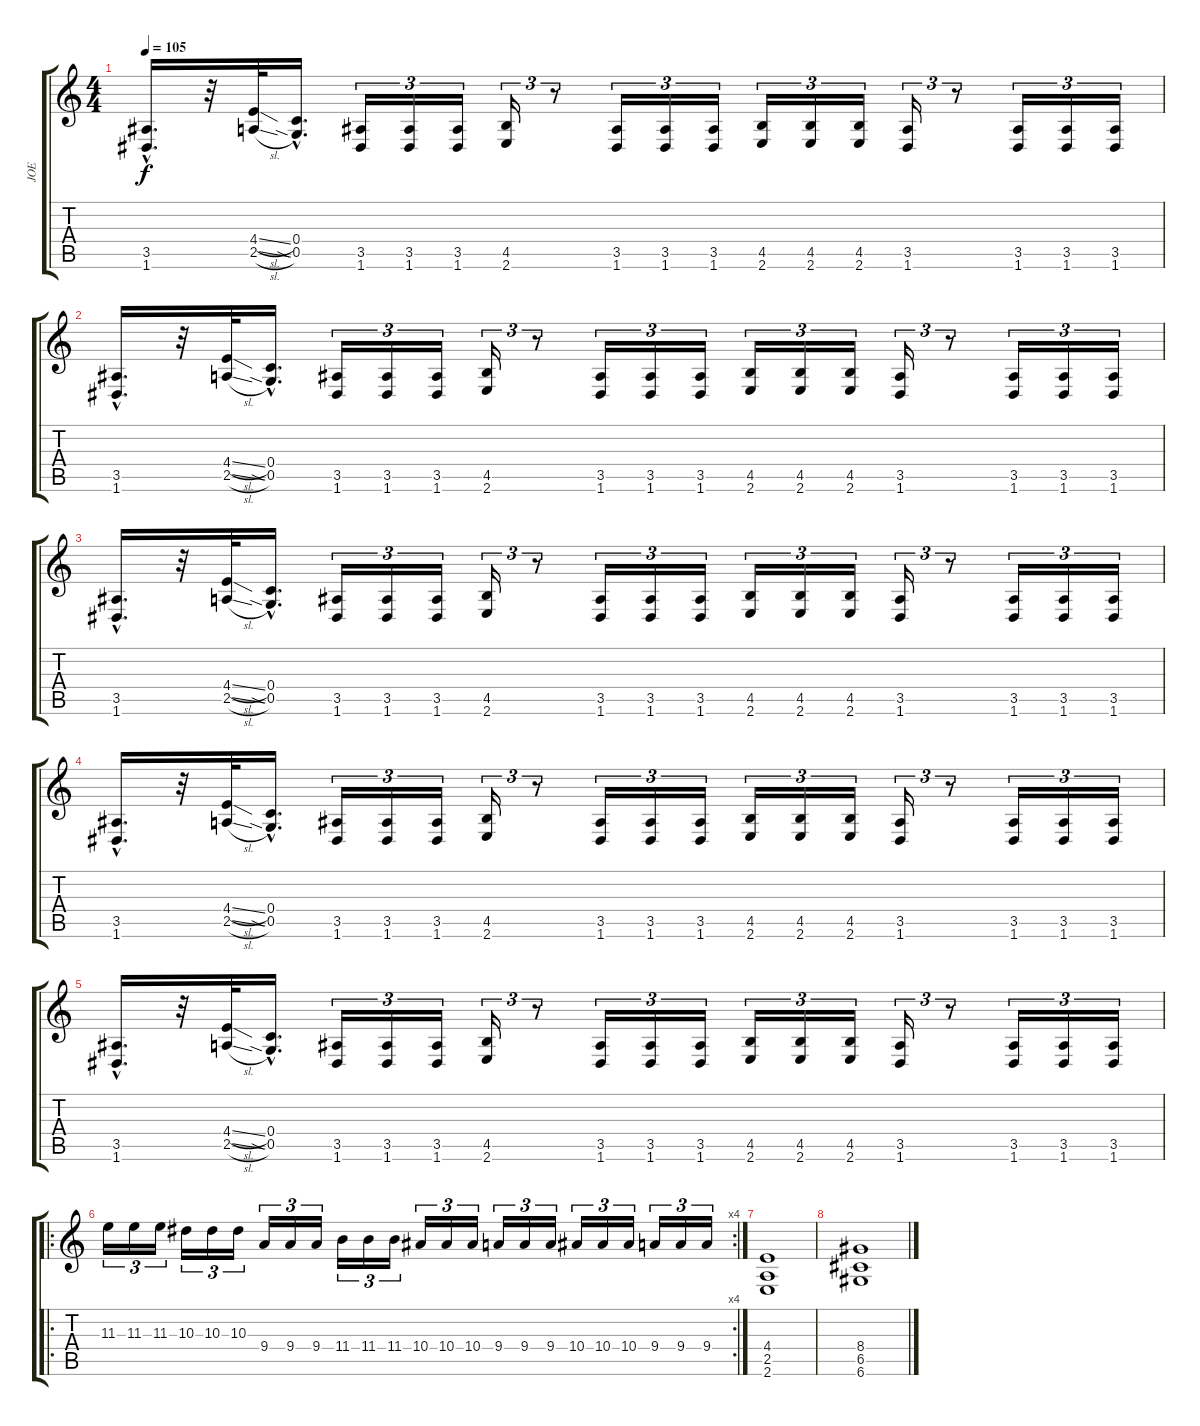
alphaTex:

\track ("JOE" "JOE") {instrument overdrivenguitar}
\staff {score tabs}
\tuning (D4 A3 F3 C3 G2 D2) {hide}
\ts (4 4)
\tempo 105
\clef g2
\ks c
(3.5{hac} 1.6{hac}).16{d dy f} r.32 (4.4{sl} 2.5{sl}).32 (0.4{hac} 0.5{sia hac}).16{d} (3.5 1.6).16{tu (3 2)} (3.5 1.6).16{tu (3 2)} (3.5 1.6).16{tu (3 2)} (4.5 2.6).16{tu (3 2)} r.8{tu (3 2)} (3.5 1.6).16{tu (3 2)} (3.5 1.6).16{tu (3 2)} (3.5 1.6).16{tu (3 2)} (4.5 2.6).16{tu (3 2)} (4.5 2.6).16{tu (3 2)} (4.5 2.6).16{tu (3 2)} (3.5 1.6).16{tu (3 2)} r.8{tu (3 2)} (3.5 1.6).16{tu (3 2)} (3.5 1.6).16{tu (3 2)} (3.5 1.6).16{tu (3 2)} |
(3.5{hac} 1.6{hac}).16{d} r.32 (4.4{sl} 2.5{sl}).32 (0.4{hac} 0.5{sia hac}).16{d} (3.5 1.6).16{tu (3 2)} (3.5 1.6).16{tu (3 2)} (3.5 1.6).16{tu (3 2)} (4.5 2.6).16{tu (3 2)} r.8{tu (3 2)} (3.5 1.6).16{tu (3 2)} (3.5 1.6).16{tu (3 2)} (3.5 1.6).16{tu (3 2)} (4.5 2.6).16{tu (3 2)} (4.5 2.6).16{tu (3 2)} (4.5 2.6).16{tu (3 2)} (3.5 1.6).16{tu (3 2)} r.8{tu (3 2)} (3.5 1.6).16{tu (3 2)} (3.5 1.6).16{tu (3 2)} (3.5 1.6).16{tu (3 2)} |
(3.5{hac} 1.6{hac}).16{d} r.32 (4.4{sl} 2.5{sl}).32 (0.4{hac} 0.5{sia hac}).16{d} (3.5 1.6).16{tu (3 2)} (3.5 1.6).16{tu (3 2)} (3.5 1.6).16{tu (3 2)} (4.5 2.6).16{tu (3 2)} r.8{tu (3 2)} (3.5 1.6).16{tu (3 2)} (3.5 1.6).16{tu (3 2)} (3.5 1.6).16{tu (3 2)} (4.5 2.6).16{tu (3 2)} (4.5 2.6).16{tu (3 2)} (4.5 2.6).16{tu (3 2)} (3.5 1.6).16{tu (3 2)} r.8{tu (3 2)} (3.5 1.6).16{tu (3 2)} (3.5 1.6).16{tu (3 2)} (3.5 1.6).16{tu (3 2)} |
(3.5{hac} 1.6{hac}).16{d} r.32 (4.4{sl} 2.5{sl}).32 (0.4{hac} 0.5{sia hac}).16{d} (3.5 1.6).16{tu (3 2)} (3.5 1.6).16{tu (3 2)} (3.5 1.6).16{tu (3 2)} (4.5 2.6).16{tu (3 2)} r.8{tu (3 2)} (3.5 1.6).16{tu (3 2)} (3.5 1.6).16{tu (3 2)} (3.5 1.6).16{tu (3 2)} (4.5 2.6).16{tu (3 2)} (4.5 2.6).16{tu (3 2)} (4.5 2.6).16{tu (3 2)} (3.5 1.6).16{tu (3 2)} r.8{tu (3 2)} (3.5 1.6).16{tu (3 2)} (3.5 1.6).16{tu (3 2)} (3.5 1.6).16{tu (3 2)} |
(3.5{hac} 1.6{hac}).16{d} r.32 (4.4{sl} 2.5{sl}).32 (0.4{hac} 0.5{sia hac}).16{d} (3.5 1.6).16{tu (3 2)} (3.5 1.6).16{tu (3 2)} (3.5 1.6).16{tu (3 2)} (4.5 2.6).16{tu (3 2)} r.8{tu (3 2)} (3.5 1.6).16{tu (3 2)} (3.5 1.6).16{tu (3 2)} (3.5 1.6).16{tu (3 2)} (4.5 2.6).16{tu (3 2)} (4.5 2.6).16{tu (3 2)} (4.5 2.6).16{tu (3 2)} (3.5 1.6).16{tu (3 2)} r.8{tu (3 2)} (3.5 1.6).16{tu (3 2)} (3.5 1.6).16{tu (3 2)} (3.5 1.6).16{tu (3 2)} |
\ro
\rc 4
11.3.16{tu (3 2)} 11.3.16{tu (3 2)} 11.3.16{tu (3 2)} 10.3.16{tu (3 2)} 10.3.16{tu (3 2)} 10.3.16{tu (3 2)} 9.4.16{tu (3 2)} 9.4.16{tu (3 2)} 9.4.16{tu (3 2)} 11.4.16{tu (3 2)} 11.4.16{tu (3 2)} 11.4.16{tu (3 2)} 10.4.16{tu (3 2)} 10.4.16{tu (3 2)} 10.4.16{tu (3 2)} 9.4.16{tu (3 2)} 9.4.16{tu (3 2)} 9.4.16{tu (3 2)} 10.4.16{tu (3 2)} 10.4.16{tu (3 2)} 10.4.16{tu (3 2)} 9.4.16{tu (3 2)} 9.4.16{tu (3 2)} 9.4.16{tu (3 2)} |
(4.4 2.5 2.6).1 |
(8.4 6.5 6.6).1
